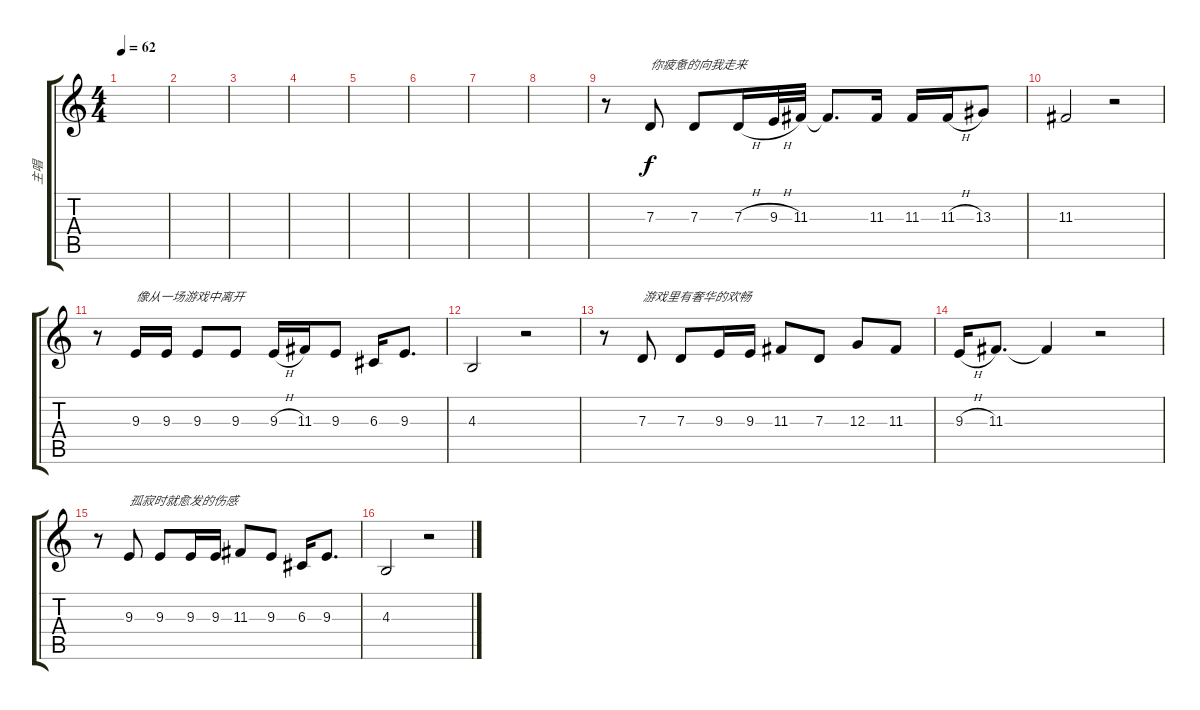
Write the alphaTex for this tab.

\track ("主唱" "主唱") {instrument voiceoohs}
\staff {score tabs}
\tuning (E4 B3 G3 D3 A2 E2) {hide}
\ts (4 4)
\tempo 62
\clef g2
\ks c
|
|
|
|
|
|
|
|
r.8 7.3.8{txt "你疲惫的向我走来"} 7.3.8 7.3{h}.16 9.3{h}.32 11.3.32 11.3{t}.8{d} 11.3.16 11.3.16 11.3{h}.16 13.3.8 |
11.3.2 r.2 |
r.8 9.3.16{txt "像从一场游戏中离开"} 9.3.16 9.3.8 9.3.8 9.3{h}.16 11.3.16 9.3.8 6.3.16 9.3.8{d} |
4.3.2 r.2 |
r.8 7.3.8{txt "游戏里有奢华的欢畅"} 7.3.8 9.3.16 9.3.16 11.3.8 7.3.8 12.3.8 11.3.8 |
9.3{h}.16 11.3.8{d} 11.3{t}.4 r.2 |
r.8 9.3.8{txt "孤寂时就愈发的伤感"} 9.3.8 9.3.16 9.3.16 11.3.8 9.3.8 6.3.16 9.3.8{d} |
4.3.2 r.2
